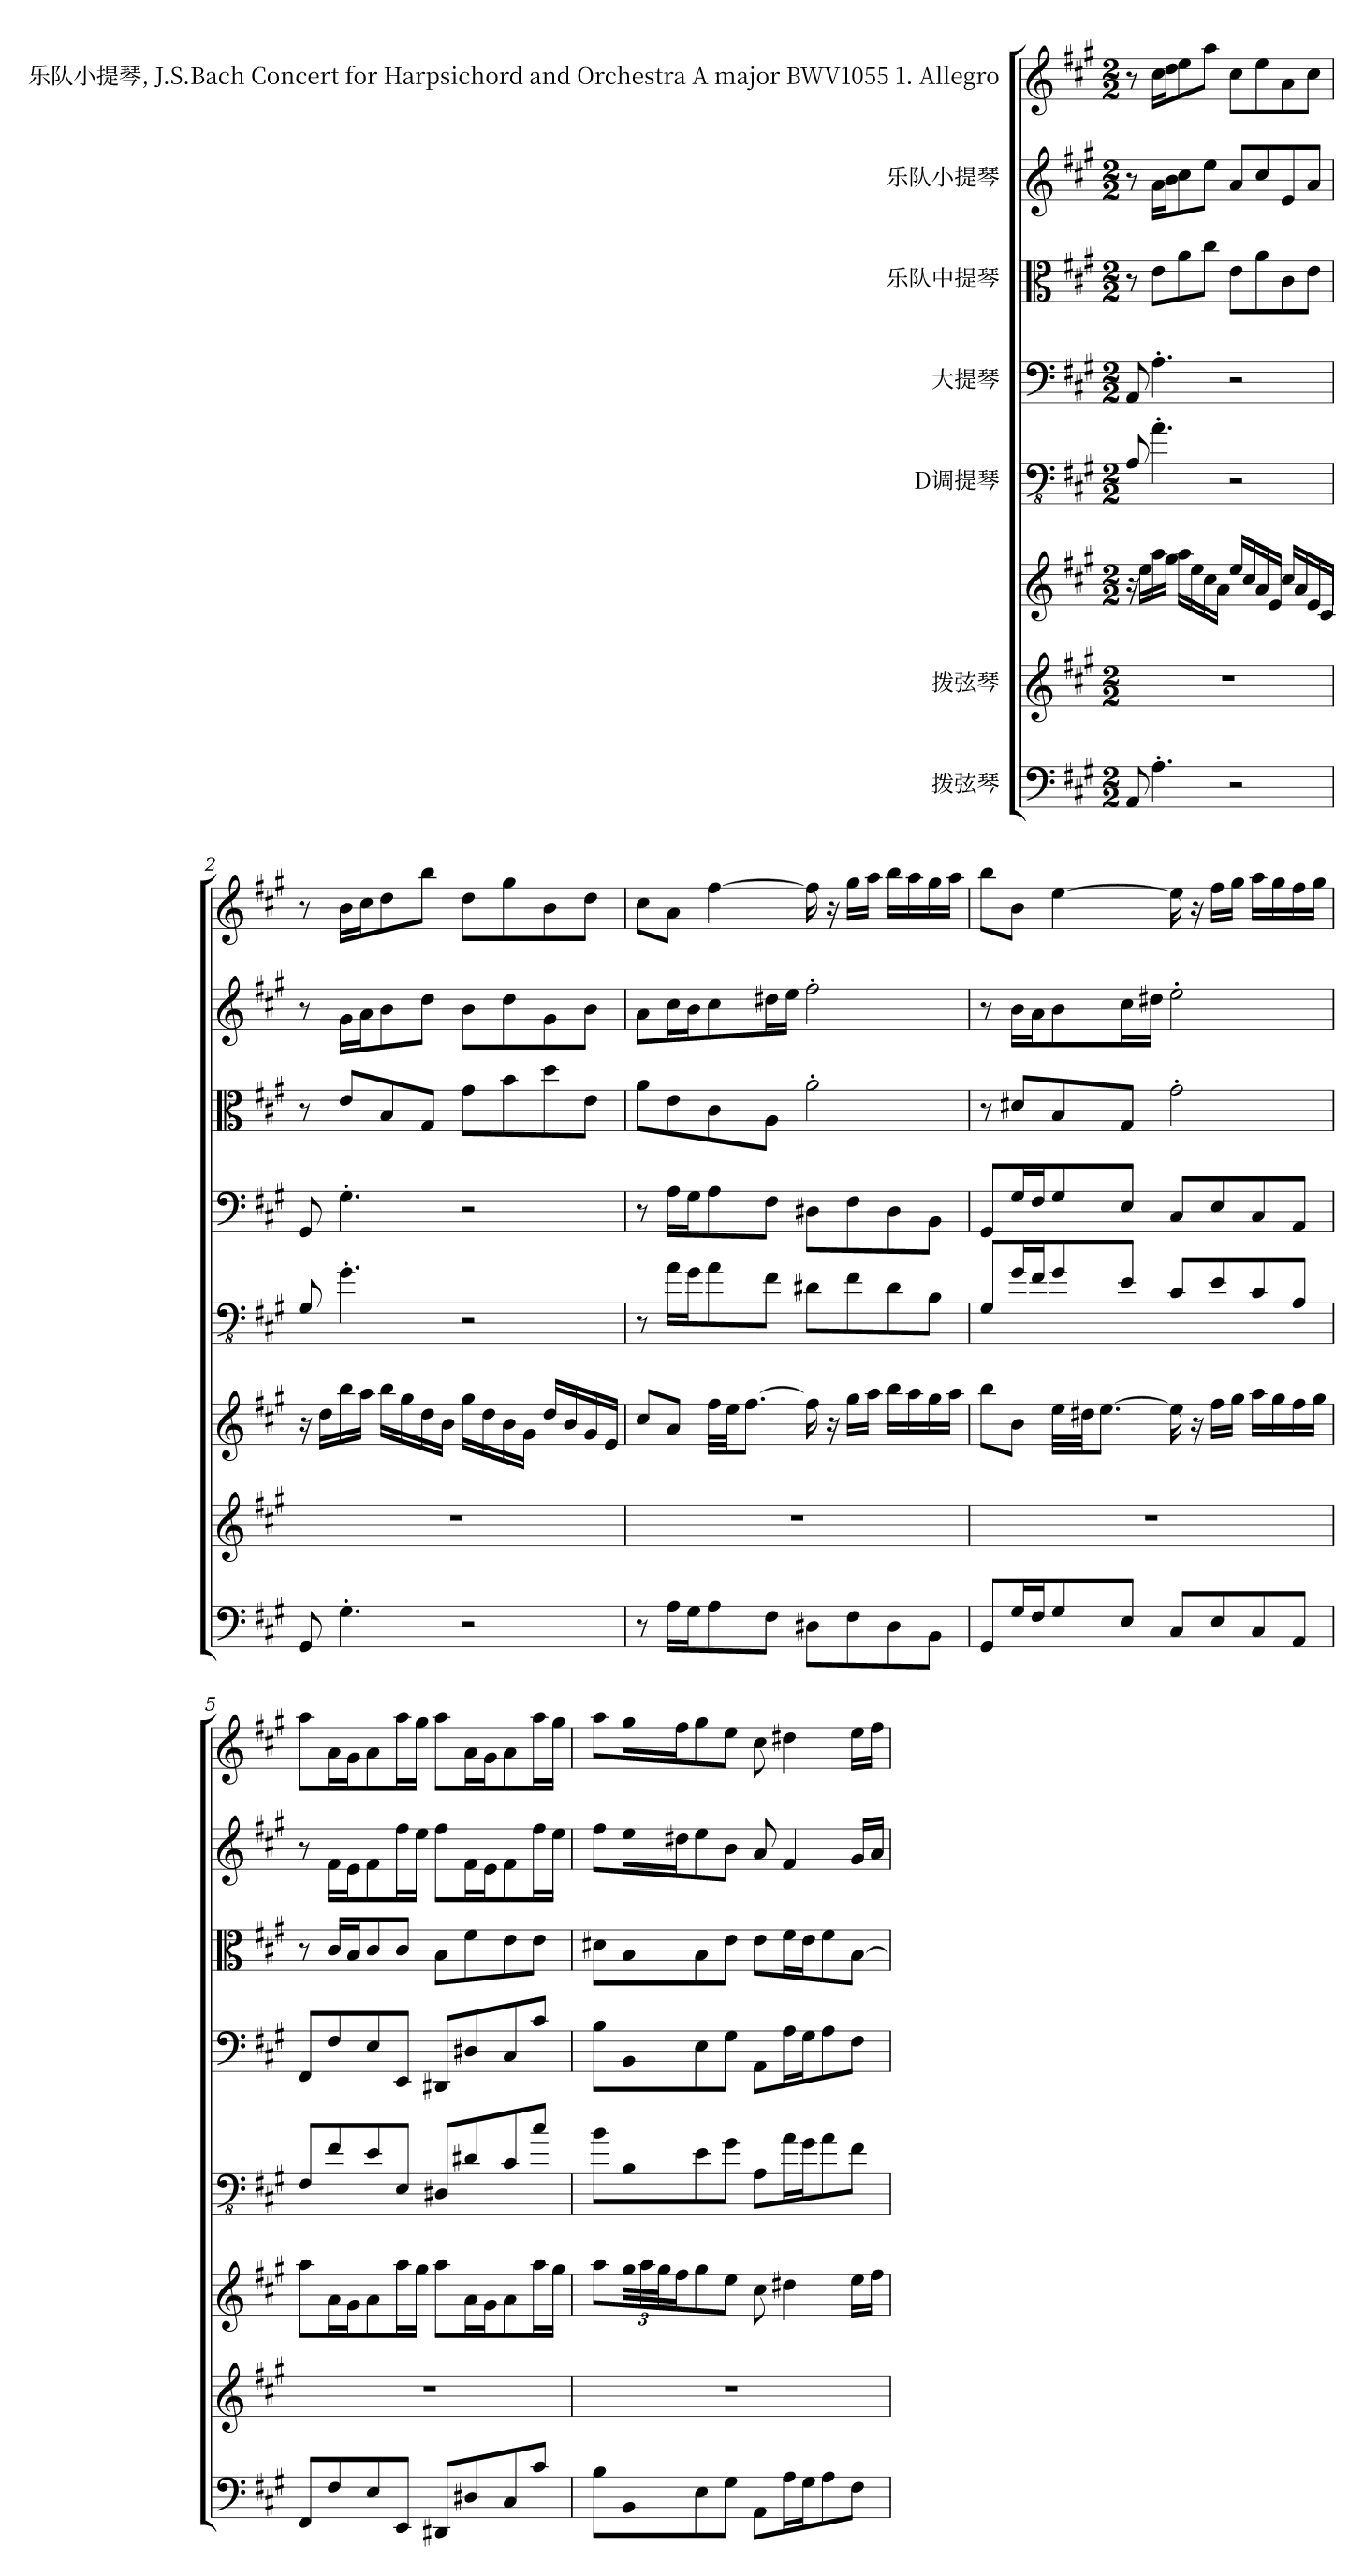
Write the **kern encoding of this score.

**kern	**kern	**kern	**kern	**kern	**kern	**kern	**kern
*part7	*part6	*part6	*part5	*part4	*part3	*part2	*part1
*staff8	*staff7	*staff6	*staff5	*staff4	*staff3	*staff2	*staff1
*I"拨弦琴	*I"拨弦琴	*	*I"D调提琴	*I"大提琴	*I"乐队中提琴	*I"乐队小提琴	*I"乐队小提琴, J.S.Bach Concert for Harpsichord and Orchestra A major BWV1055 1. Allegro
*clefF4	*clefG2	*clefG2	*clefFv4	*clefF4	*clefC3	*clefG2	*clefG2
*	*	*	*ITrd7c12	*	*	*	*
*k[f#c#g#]	*k[f#c#g#]	*k[f#c#g#]	*k[f#c#g#]	*k[f#c#g#]	*k[f#c#g#]	*k[f#c#g#]	*k[f#c#g#]
*M2/2	*M2/2	*M2/2	*M2/2	*M2/2	*M2/2	*M2/2	*M2/2
*MM88	*MM88	*MM88	*MM88	*MM88	*MM88	*MM88	*MM88
=1	=1	=1	=1	=1	=1	=1	=1
8AA/	1r	16r	8AAA/	8AA/	8r	8r	8r
.	.	16ee\LL	.	.	.	.	.
4.A'\	.	16aa\	4.AA'\	4.A'\	8e\L	16a\LL	16cc#\LL
.	.	16gg#\JJ	.	.	.	16b\J	16dd\J
.	.	16aa\LL	.	.	8a\	8cc#\	8ee\
.	.	16ee\	.	.	.	.	.
.	.	16cc#\	.	.	8cc#\J	8ee\J	8aa\J
.	.	16a\JJ	.	.	.	.	.
2r	.	16ee/LL	2r	2r	8e\L	8a/L	8cc#\L
.	.	16cc#/	.	.	.	.	.
.	.	16a/	.	.	8a\	8cc#/	8ee\
.	.	16e/JJ	.	.	.	.	.
.	.	16cc#/LL	.	.	8c#\	8e/	8a\
.	.	16a/	.	.	.	.	.
.	.	16e/	.	.	8e\J	8a/J	8cc#\J
.	.	16c#/JJ	.	.	.	.	.
!!LO:PB:g=z
=2	=2	=2	=2	=2	=2	=2	=2
8GG#/	1r	16r	8GGG#/	8GG#/	8r	8r	8r
.	.	16dd\LL	.	.	.	.	.
4.G#'\	.	16bb\	4.GG#'\	4.G#'\	8e/L	16g#\LL	16b\LL
.	.	16aa\JJ	.	.	.	16a\J	16cc#\J
.	.	16bb\LL	.	.	8B/	8b\	8dd\
.	.	16gg#\	.	.	.	.	.
.	.	16dd\	.	.	8G#/J	8dd\J	8bb\J
.	.	16b\JJ	.	.	.	.	.
2r	.	16gg#\LL	2r	2r	8g#\L	8b\L	8dd\L
.	.	16dd\	.	.	.	.	.
.	.	16b\	.	.	8b\	8dd\	8gg#\
.	.	16g#\JJ	.	.	.	.	.
.	.	16dd/LL	.	.	8dd\	8g#\	8b\
.	.	16b/	.	.	.	.	.
.	.	16g#/	.	.	8e\J	8b\J	8dd\J
.	.	16e/JJ	.	.	.	.	.
=3	=3	=3	=3	=3	=3	=3	=3
8r	1r	8cc#/L	8r	8r	8a\L	8a\L	8cc#\L
16A\LL	.	8a/J	16AA\LL	16A\LL	8e\	16cc#\L	8a\J
16G#\J	.	.	16GG#\J	16G#\J	.	16b\J	.
8A\	.	32ff#\LLL	8AA\	8A\	8c#\	8cc#\	[4ff#\
.	.	32ee\JJ	.	.	.	.	.
.	.	[8.ff#\J	.	.	.	.	.
8F#\J	.	.	8FF#\J	8F#\J	8A\J	16dd#X\L	.
.	.	.	.	.	.	16ee\JJ	.
8D#X\L	.	16ff#\]	8DD#X\L	8D#X\L	2a'\	2ff#'\	16ff#\]
.	.	16r	.	.	.	.	16r
8F#\	.	16gg#\LL	8FF#\	8F#\	.	.	16gg#\LL
.	.	16aa\JJ	.	.	.	.	16aa\JJ
8D#\	.	16bb\LL	8DD#\	8D#\	.	.	16bb\LL
.	.	16aa\	.	.	.	.	16aa\
8BB\J	.	16gg#\	8BBB\J	8BB\J	.	.	16gg#\
.	.	16aa\JJ	.	.	.	.	16aa\JJ
!!LO:PB:g=z
=4	=4	=4	=4	=4	=4	=4	=4
8GG#/L	1r	8bb\L	8GGG#/L	8GG#/L	8r	8r	8bb\L
16G#/L	.	8b\J	16GG#/L	16G#/L	8d#X/L	16b\LL	8b\J
16F#/J	.	.	16FF#/J	16F#/J	.	16a\J	.
8G#/	.	32ee\LLL	8GG#/	8G#/	8B/	8b\	[4ee\
.	.	32dd#X\JJ	.	.	.	.	.
.	.	[8.ee\J	.	.	.	.	.
8E/J	.	.	8EE/J	8E/J	8G#/J	16cc#\L	.
.	.	.	.	.	.	16dd#X\JJ	.
8C#/L	.	16ee\]	8CC#/L	8C#/L	2g#'\	2ee'\	16ee\]
.	.	16r	.	.	.	.	16r
8E/	.	16ff#\LL	8EE/	8E/	.	.	16ff#\LL
.	.	16gg#\JJ	.	.	.	.	16gg#\JJ
8C#/	.	16aa\LL	8CC#/	8C#/	.	.	16aa\LL
.	.	16gg#\	.	.	.	.	16gg#\
8AA/J	.	16ff#\	8AAA/J	8AA/J	.	.	16ff#\
.	.	16gg#\JJ	.	.	.	.	16gg#\JJ
=5	=5	=5	=5	=5	=5	=5	=5
8FF#/L	1r	8aa\L	8FFF#/L	8FF#/L	8r	8r	8aa\L
8F#/	.	16a\L	8FF#/	8F#/	16c#/LL	16f#\LL	16a\L
.	.	16g#\J	.	.	16B/J	16e\J	16g#\J
8E/	.	8a\	8EE/	8E/	8c#/	8f#\	8a\
8EE/J	.	16aa\L	8EEE/J	8EE/J	8c#/J	16ff#\L	16aa\L
.	.	16gg#\JJ	.	.	.	16ee\JJ	16gg#\JJ
8DD#X/L	.	8aa\L	8DDD#X/L	8DD#X/L	8B\L	8ff#\L	8aa\L
8D#X/	.	16a\L	8DD#X/	8D#X/	8f#\	16f#\L	16a\L
.	.	16g#\J	.	.	.	16e\J	16g#\J
8C#/	.	8a\	8CC#/	8C#/	8e\	8f#\	8a\
8c#/J	.	16aa\L	8C#/J	8c#/J	8e\J	16ff#\L	16aa\L
.	.	16gg#\JJ	.	.	.	16ee\JJ	16gg#\JJ
!!LO:PB:g=z
=6	=6	=6	=6	=6	=6	=6	=6
8B\L	1r	8aa\L	8BB\L	8B\L	8d#X\L	8ff#\L	8aa\L
*	*	*Xbrackettup	*	*	*	*	*
8BB\	.	48gg#\LL	8BBB\	8BB\	8B\	16ee\L	16gg#\L
.	.	48aa\	.	.	.	.	.
.	.	48gg#\J	.	.	.	.	.
.	.	16ff#\J	.	.	.	16dd#X\J	16ff#\J
8E\	.	8gg#\	8EE\	8E\	8B\	8ee\	8gg#\
8G#\J	.	8ee\J	8GG#\J	8G#\J	8e\J	8b\J	8ee\J
8AA\L	.	8cc#\	8AAA\L	8AA\L	8e\L	8a/	8cc#\
16A\L	.	4dd#X\	16AA\L	16A\L	16f#\L	4f#/	4dd#X\
16G#\J	.	.	16GG#\J	16G#\J	16e\J	.	.
8A\	.	.	8AA\	8A\	8f#\	.	.
8F#\J	.	16ee\LL	8FF#\J	8F#\J	[8B\J	16g#/LL	16ee\LL
.	.	16ff#\JJ	.	.	.	16a/JJ	16ff#\JJ
=	=	=	=	=	=	=	=
*-	*-	*-	*-	*-	*-	*-	*-
